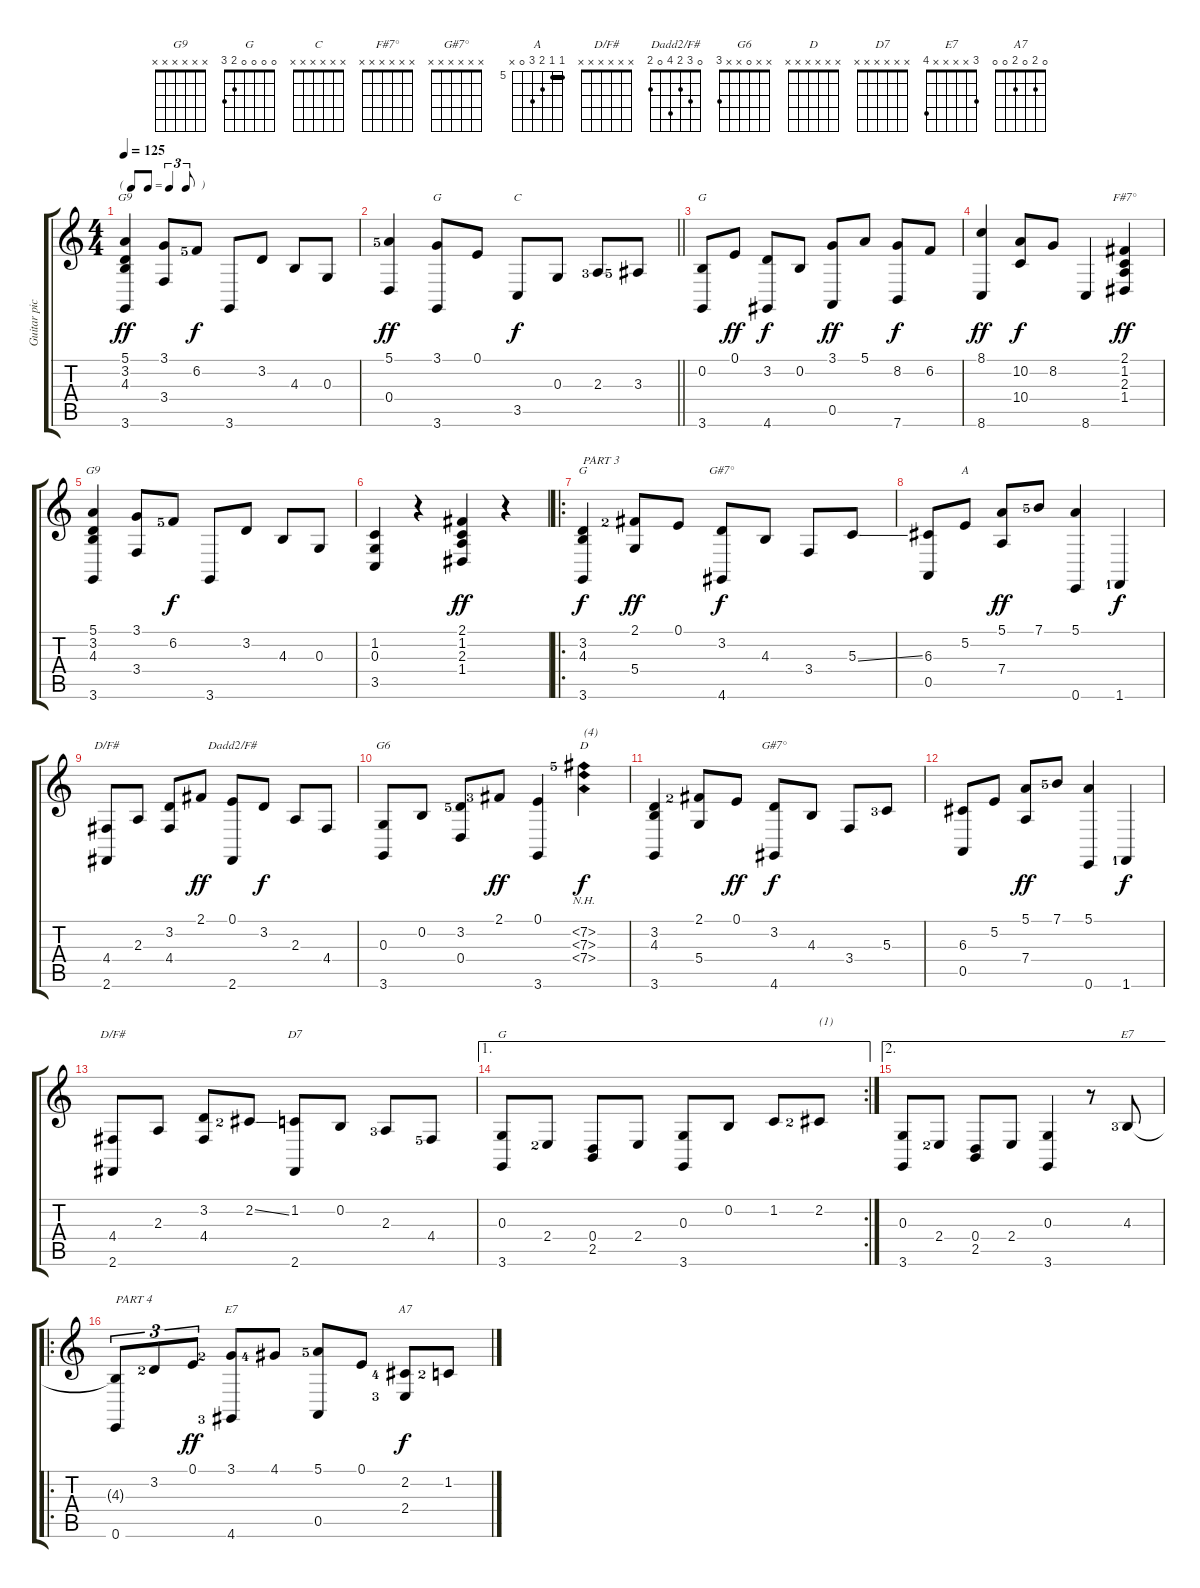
\track ("Guitar picking" "Guitar pic") {instrument acousticgrandpiano}
\staff {score tabs}
\tuning (E4 B3 G3 D3 A2 E2) {hide}
\chord ("G9" 5 3 4 x 5 3) {barre 3}
\chord ("G" 3 x x x x 3)
\chord ("C" x x x x x x)
\chord ("G" x x x x x x)
\chord ("F#7°" x x x x x x)
\chord ("G9" x x x x x x)
\chord ("G" 0 3 4 5 0 3)
\chord ("G#7°" 3 x 4 3 x 4) {barre 3}
\chord ("A" 5 5 6 7 0 x) {firstfret 5 barre 5}
\chord ("D/F#" 2 3 2 4 0 2) {barre 2}
\chord ("Dadd2/F#" 0 3 2 4 0 2)
\chord ("G6" x x 0 x x 3)
\chord ("D" x x x x x x)
\chord ("G#7°" x x x x x x)
\chord ("D/F#" x x x x x x)
\chord ("D7" x x x x x x)
\chord ("G" 0 0 0 0 2 3)
\chord ("E7" 0 3 4 0 x 0)
\chord ("E7" 3 x x x x 4)
\chord ("A7" 0 2 0 2 0 0)
\ts (4 4)
\tf triplet8th
\tempo 125
\clef g2
\ks c
(5.1 3.2 4.3 3.6).4{ch "G9" dy ff} (3.1 3.4).8 6.2{lf 5}.8{dy f} 3.6.8 3.2.8 4.3.8 0.3.8 |
\barLineRight lightlight
(5.1{lf 5} 0.4).4{dy ff} (3.1 3.6).8{ch "G"} 0.1.8 3.5.8{ch "C" dy f} 0.3.8 2.3{lf 3}.8 3.3{lf 5}.8 |
(0.2 3.6).8{ch "G"} 0.1.8{dy ff} (3.2 4.6).8{dy f} 0.2.8 (3.1 0.5).8{dy ff} 5.1.8 (8.2 7.6).8{dy f} 6.2.8 |
(8.1 8.6).4{dy ff} (10.2 10.4).8{dy f} 8.2.8 8.6.4 (2.1 1.2 2.3 1.4).4{ch "F#7°" dy ff} |
(5.1 3.2 4.3 3.6).4{ch "G9"} (3.1 3.4).8 6.2{lf 5}.8{dy f} 3.6.8 3.2.8 4.3.8 0.3.8 |
(1.2 0.3 3.5).4 r.4 (2.1 1.2 2.3 1.4).4{dy ff} r.4 |
\ro
(3.2 4.3 3.6).4{ch "G" txt "PART 3" dy f} (2.1{lf 2} 5.4).8{dy ff} 0.1.8 (3.2 4.6).8{ch "G#7°" dy f} 4.3.8 3.4.8 5.3{ss}.8 |
(6.3 0.5).8 5.2.8{ch "A"} (5.1 7.4).8{dy ff} 7.1{lf 5}.8 (5.1 0.6).4 1.6{lf 1}.4{dy f} |
(4.4 2.6).8{ch "D/F#"} 2.3.8 (3.2 4.4).8 2.1.8{dy ff} (0.1 2.6).8{ch "Dadd2/F#"} 3.2.8{dy f} 2.3.8 4.4.8 |
(0.3 3.6).8{ch "G6"} 0.2.8 (3.2{lf 5} 0.4).8 2.1{lf 3}.8{dy ff} (0.1 3.6).4 (7.2{nh lf 5} 7.3{nh} 7.4{nh}).4{ch "D" txt "(4)" dy f} |
(3.2 4.3 3.6).4 (2.1{lf 2} 5.4).8 0.1.8{dy ff} (3.2 4.6).8{ch "G#7°" dy f} 4.3.8 3.4.8 5.3{lf 3}.8 |
(6.3 0.5).8 5.2.8 (5.1 7.4).8{dy ff} 7.1{lf 5}.8 (5.1 0.6).4 1.6{lf 1}.4{dy f} |
(4.4 2.6).8{ch "D/F#"} 2.3.8 (3.2 4.4).8 2.2{ss lf 2}.8 (1.2 2.6).8{ch "D7"} 0.2.8 2.3{lf 3}.8 4.4{lf 5}.8 |
\ae 1
\rc 2
(0.3 3.6).8{ch "G"} 2.4{lf 2}.8 (0.4 2.5).8 2.4.8 (0.3 3.6).8 0.2.8 1.2.8 2.2{lf 2}.8{txt "(1)"} |
\ae 2
(0.3 3.6).8 2.4{lf 2}.8 (0.4 2.5).8 2.4.8 (0.3 3.6).4 r.8 4.3{lf 3}.8{ch "E7"} |
\ro
(4.3{t} 0.6).8{tu (3 2) txt "PART 4"} 3.2{lf 2}.8{tu (3 2)} 0.1.8{tu (3 2) dy ff} (3.1{lf 2} 4.6{lf 3}).8{ch "E7"} 4.1{lf 4}.8 (5.1{lf 5} 0.5).8 0.1.8 (2.2{lf 4} 2.4{lf 3}).8{ch "A7" dy f} 1.2{lf 2}.8
